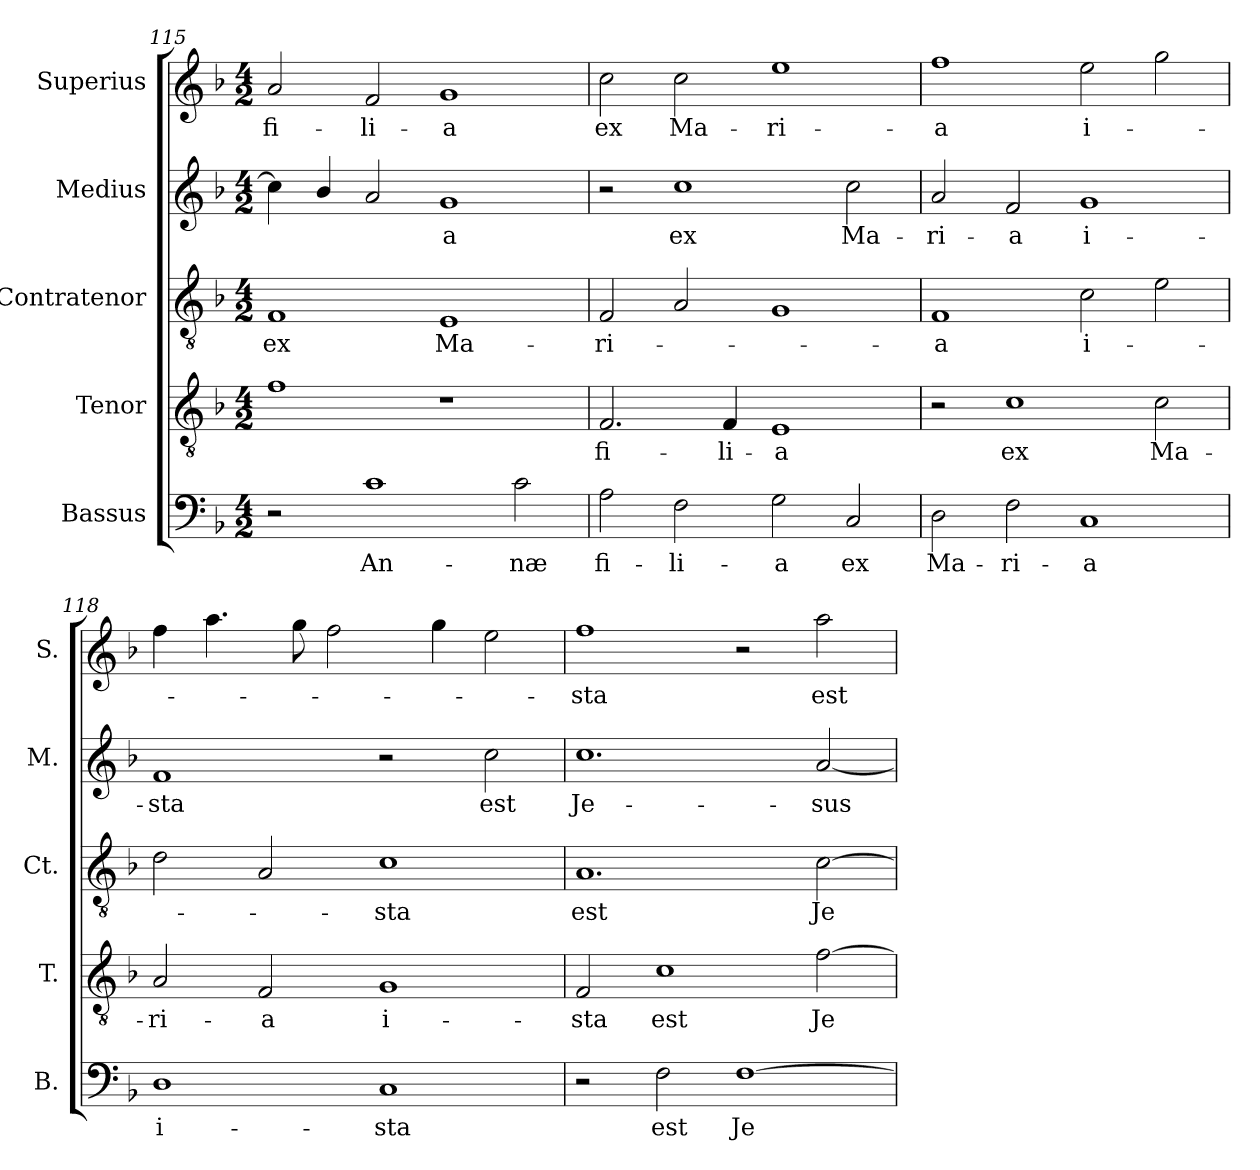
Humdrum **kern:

**kern	**text	**kern	**text	**kern	**text	**kern	**text	**kern	**text
*part5	*part5	*part4	*part4	*part3	*part3	*part2	*part2	*part1	*part1
*staff5	*staff5	*staff4	*staff4	*staff3	*staff3	*staff2	*staff2	*staff1	*staff1
*I"Bassus	*	*I"Tenor	*	*I"Contratenor	*	*I"Medius	*	*I"Superius	*
*I'B.	*	*I'T.	*	*I'Ct.	*	*I'M.	*	*I'S.	*
*clefF4	*	*clefGv2	*	*clefGv2	*	*clefG2	*	*clefG2	*
*	*	*ITrd7c12	*	*ITrd7c12	*	*	*	*	*
*k[b-]	*	*k[b-]	*	*k[b-]	*	*k[b-]	*	*k[b-]	*
*F:	*	*F:	*	*F:	*	*F:	*	*F:	*
*M4/2	*	*M4/2	*	*M4/2	*	*M4/2	*	*M4/2	*
=115	=115	=115	=115	=115	=115	=115	=115	=115	=115
!	!	!	!	!	!LO:LY:b:color=#000000	!	!	!	!
!	!	!	!	!	!	!	!	!	!LO:LY:b:color=#000000
2r	.	1Fi	.	1FFi	ex	4cci\]	.	2ai/	fi-
.	.	.	.	.	.	4b-i/	.	.	.
!	!LO:LY:b:color=#000000	!	!	!	!	!	!	!	!
!	!	!	!	!	!	!	!	!	!LO:LY:b:color=#000000
1ci	An-	.	.	.	.	2ai/	.	2fi/	-li-
!	!	!	!	!	!LO:LY:b:color=#000000	!	!	!	!
!	!	!	!	!	!	!	!LO:LY:b:color=#000000	!	!
!	!	!	!	!	!	!	!	!	!LO:LY:b:color=#000000
.	.	1r	.	1EEi	Ma-	1gi	-a	1gi	-a
!	!LO:LY:b:color=#000000	!	!	!	!	!	!	!	!
2ci\	-næ	.	.	.	.	.	.	.	.
=116	=116	=116	=116	=116	=116	=116	=116	=116	=116
!	!LO:LY:b:color=#000000	!	!	!	!	!	!	!	!
!	!	!	!LO:LY:b:color=#000000	!	!	!	!	!	!
!	!	!	!	!	!LO:LY:b:color=#000000	!	!	!	!
!	!	!	!	!	!	!	!	!	!LO:LY:b:color=#000000
2Ai\	fi-	2.FFi/	fi-	2FFi/	-ri-	2r	.	2cci\	ex
!	!LO:LY:b:color=#000000	!	!	!	!	!	!	!	!
!	!	!	!	!	!	!	!LO:LY:b:color=#000000	!	!
!	!	!	!	!	!	!	!	!	!LO:LY:b:color=#000000
2Fi\	-li-	.	.	2AAi/	.	1cci	ex	2cci\	Ma-
!	!	!	!LO:LY:b:color=#000000	!	!	!	!	!	!
.	.	4FFi/	-li-	.	.	.	.	.	.
!	!LO:LY:b:color=#000000	!	!	!	!	!	!	!	!
!	!	!	!LO:LY:b:color=#000000	!	!	!	!	!	!
!	!	!	!	!	!	!	!	!	!LO:LY:b:color=#000000
2Gi\	-a	1EEi	-a	1GGi	.	.	.	1eei	-ri-
!	!LO:LY:b:color=#000000	!	!	!	!	!	!	!	!
!	!	!	!	!	!	!	!LO:LY:b:color=#000000	!	!
2Ci/	ex	.	.	.	.	2cci\	Ma-	.	.
!!LO:PB:g=z
=117	=117	=117	=117	=117	=117	=117	=117	=117	=117
!	!LO:LY:b:color=#000000	!	!	!	!	!	!	!	!
!	!	!	!	!	!LO:LY:b:color=#000000	!	!	!	!
!	!	!	!	!	!	!	!LO:LY:b:color=#000000	!	!
!	!	!	!	!	!	!	!	!	!LO:LY:b:color=#000000
2Di\	Ma-	2r	.	1FFi	-a	2ai/	-ri-	1ffi	-a
!	!LO:LY:b:color=#000000	!	!	!	!	!	!	!	!
!	!	!	!LO:LY:b:color=#000000	!	!	!	!	!	!
!	!	!	!	!	!	!	!LO:LY:b:color=#000000	!	!
2Fi\	-ri-	1Ci	ex	.	.	2fi/	-a	.	.
!	!LO:LY:b:color=#000000	!	!	!	!	!	!	!	!
!	!	!	!	!	!LO:LY:b:color=#000000	!	!	!	!
!	!	!	!	!	!	!	!LO:LY:b:color=#000000	!	!
!	!	!	!	!	!	!	!	!	!LO:LY:b:color=#000000
1Ci	-a	.	.	2Ci\	i-	1gi	i-	2eei\	i-
!	!	!	!LO:LY:b:color=#000000	!	!	!	!	!	!
.	.	2Ci\	Ma-	2Ei\	.	.	.	2ggi\	.
=118	=118	=118	=118	=118	=118	=118	=118	=118	=118
!	!LO:LY:b:color=#000000	!	!	!	!	!	!	!	!
!	!	!	!LO:LY:b:color=#000000	!	!	!	!	!	!
!	!	!	!	!	!	!	!LO:LY:b:color=#000000	!	!
1Di	i-	2AAi/	-ri-	2Di\	.	1fi	-sta	4ffi\	.
.	.	.	.	.	.	.	.	4.aai\	.
!	!	!	!LO:LY:b:color=#000000	!	!	!	!	!	!
.	.	2FFi/	-a	2AAi/	.	.	.	.	.
.	.	.	.	.	.	.	.	8ggi\	.
.	.	.	.	.	.	.	.	2ffi\	.
!	!LO:LY:b:color=#000000	!	!	!	!	!	!	!	!
!	!	!	!LO:LY:b:color=#000000	!	!	!	!	!	!
!	!	!	!	!	!LO:LY:b:color=#000000	!	!	!	!
1Ci	-sta	1GGi	i-	1Ci	-sta	2r	.	.	.
.	.	.	.	.	.	.	.	4ggi\	.
!	!	!	!	!	!	!	!LO:LY:b:color=#000000	!	!
.	.	.	.	.	.	2cci\	est	2eei\	.
=119	=119	=119	=119	=119	=119	=119	=119	=119	=119
!	!	!	!LO:LY:b:color=#000000	!	!	!	!	!	!
!	!	!	!	!	!LO:LY:b:color=#000000	!	!	!	!
!	!	!	!	!	!	!	!LO:LY:b:color=#000000	!	!
!	!	!	!	!	!	!	!	!	!LO:LY:b:color=#000000
2r	.	2FFi/	-sta	1.AAi	est	1.cci	Je-	1ffi	-sta
!	!LO:LY:b:color=#000000	!	!	!	!	!	!	!	!
!	!	!	!LO:LY:b:color=#000000	!	!	!	!	!	!
2Fi\	est	1Ci	est	.	.	.	.	.	.
!	!LO:LY:b:color=#000000	!	!	!	!	!	!	!	!
[1Fi	Je-	.	.	.	.	.	.	2r	.
!	!	!	!LO:LY:b:color=#000000	!	!	!	!	!	!
!	!	!	!	!	!LO:LY:b:color=#000000	!	!	!	!
!	!	!	!	!	!	!	!LO:LY:b:color=#000000	!	!
!	!	!	!	!	!	!	!	!	!LO:LY:b:color=#000000
.	.	[2Fi\	Je-	[2Ci\	Je-	[2ai/	-sus	2aai\	est
=	=	=	=	=	=	=	=	=	=
*-	*-	*-	*-	*-	*-	*-	*-	*-	*-
